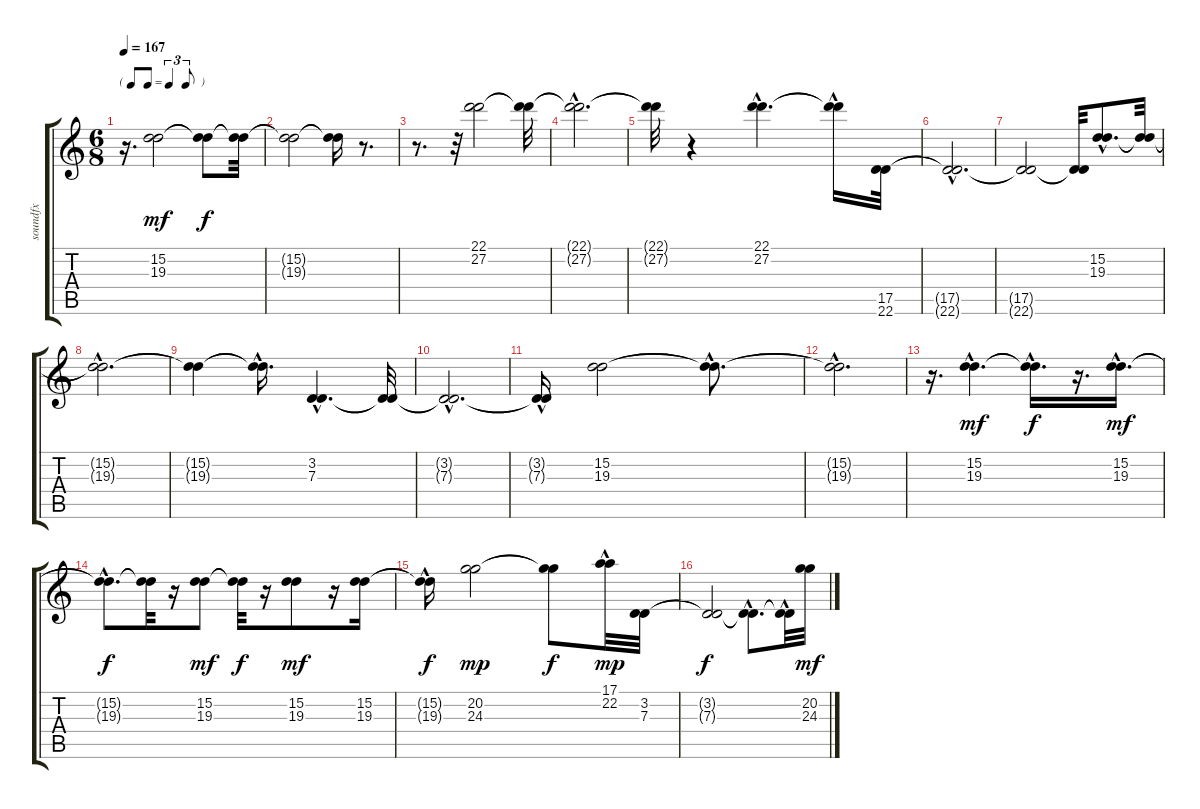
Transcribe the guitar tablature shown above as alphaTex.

\track ("soundfx" "soundfx") {instrument seashore}
\staff {score tabs}
\tuning (E4 B3 G3 D3 A2 E2) {hide}
\ts (6 8)
\tf triplet8th
\tempo 167
\clef g2
\ks c
r.16{d dy f} (15.2 19.3).2{dy mf} (15.2{t} 19.3{t}).8{dy f} (15.2{t} 19.3{t}).32 |
(15.2{t} 19.3{t}).2 (15.2{t} 19.3{t}).16 r.8{d} |
r.8{d} r.32 (22.1 27.2).2 (22.1{t} 27.2{t}).32 |
(22.1{hac t} 27.2{hac t}).2{d} |
(22.1{t} 27.2{t}).32 r.4 (22.1{hac} 27.2{hac}).4{d} (22.1{hac t} 27.2{hac t}).16 (17.5 22.6).32 |
(17.5{hac t} 22.6{hac t}).2{d} |
(17.5{t} 22.6{t}).2 (17.5{t} 22.6{t}).32 (15.2{hac} 19.3{hac}).8{d} (15.2{t} 19.3{t}).32 |
(15.2{hac t} 19.3{hac t}).2{d} |
(15.2{t} 19.3{t}).4 (15.2{hac t} 19.3{hac t}).16{d} (3.2{hac} 7.3{hac}).4{d} (3.2{t} 7.3{t}).32 |
(3.2{hac t} 7.3{hac t}).2{d} |
(3.2{hac t} 7.3{hac t}).16 (15.2 19.3).2 (15.2{hac t} 19.3{hac t}).8{d} |
(15.2{hac t} 19.3{hac t}).2{d} |
r.16{d} (15.2{hac} 19.3{hac}).4{d dy mf} (15.2{hac t} 19.3{hac t}).16{d dy f} r.16{d} (15.2{hac} 19.3{hac}).16{d dy mf} |
(15.2{hac t} 19.3{hac t}).8{d dy f} (15.2{t} 19.3{t}).32 r.16 (15.2 19.3).8{dy mf} (15.2{t} 19.3{t}).32{dy f} r.16 (15.2 19.3).8{dy mf} r.16 (15.2 19.3).16 |
(15.2{hac t} 19.3{hac t}).16{dy f} (20.2 24.3).2{dy mp} (20.2{t} 24.3{t}).8{dy f} (17.1{hac} 22.2{hac}).32{dy mp} (3.2 7.3).32 |
(3.2{t} 7.3{t}).2{dy f} (3.2{hac t} 7.3{hac t}).8{d} (3.2{hac t} 7.3{hac t}).32 (20.2 24.3).32{dy mf}
